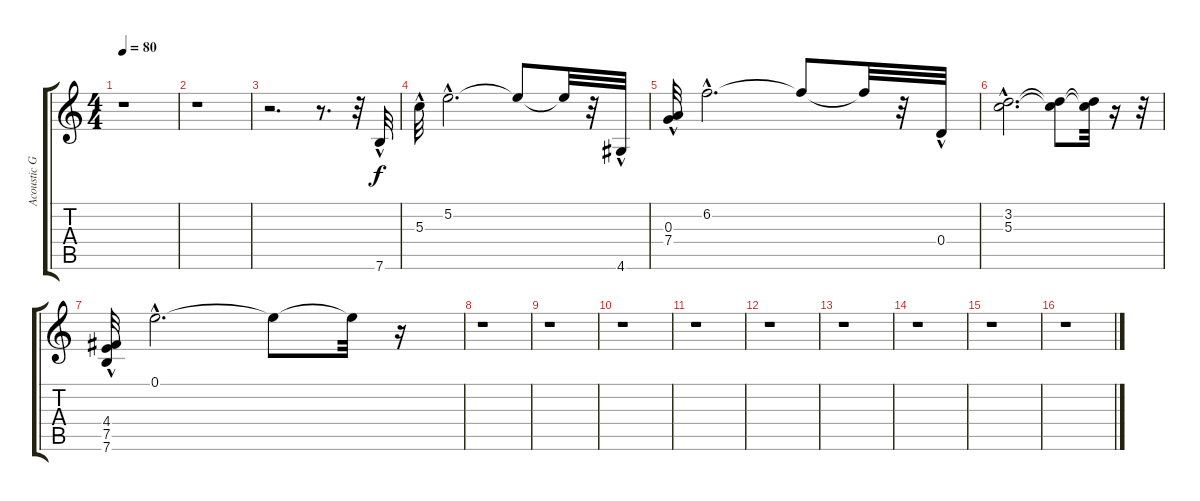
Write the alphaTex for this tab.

\track ("Acoustic GTR" "Acoustic G") {instrument acousticguitarsteel}
\staff {score tabs}
\tuning (E4 B3 G3 D3 A2 E2) {hide}
\ts (4 4)
\tempo 80
\clef g2
\ks c
r.1{dy f} |
r.1 |
r.2{d} r.8{d} r.32 7.6{hac}.32 |
5.3{hac}.32 5.2{hac}.2{d} 5.2{t}.8 5.2{t}.32 r.32 4.6{hac}.32 |
(0.3{hac} 7.4{hac}).32 6.2{hac}.2{d} 6.2{t}.8 6.2{t}.32 r.32 0.4{hac}.32 |
(3.2{hac} 5.3{hac}).2{d} (3.2{t} 5.3{t}).8 (3.2{t} 5.3{t}).32 r.16 r.32 |
(4.4{hac} 7.5{hac} 7.6{hac}).32 0.1{hac}.2{d} 0.1{t}.8 0.1{t}.32 r.16 |
r.1 |
r.1 |
r.1 |
r.1 |
r.1 |
r.1 |
r.1 |
r.1 |
r.1
